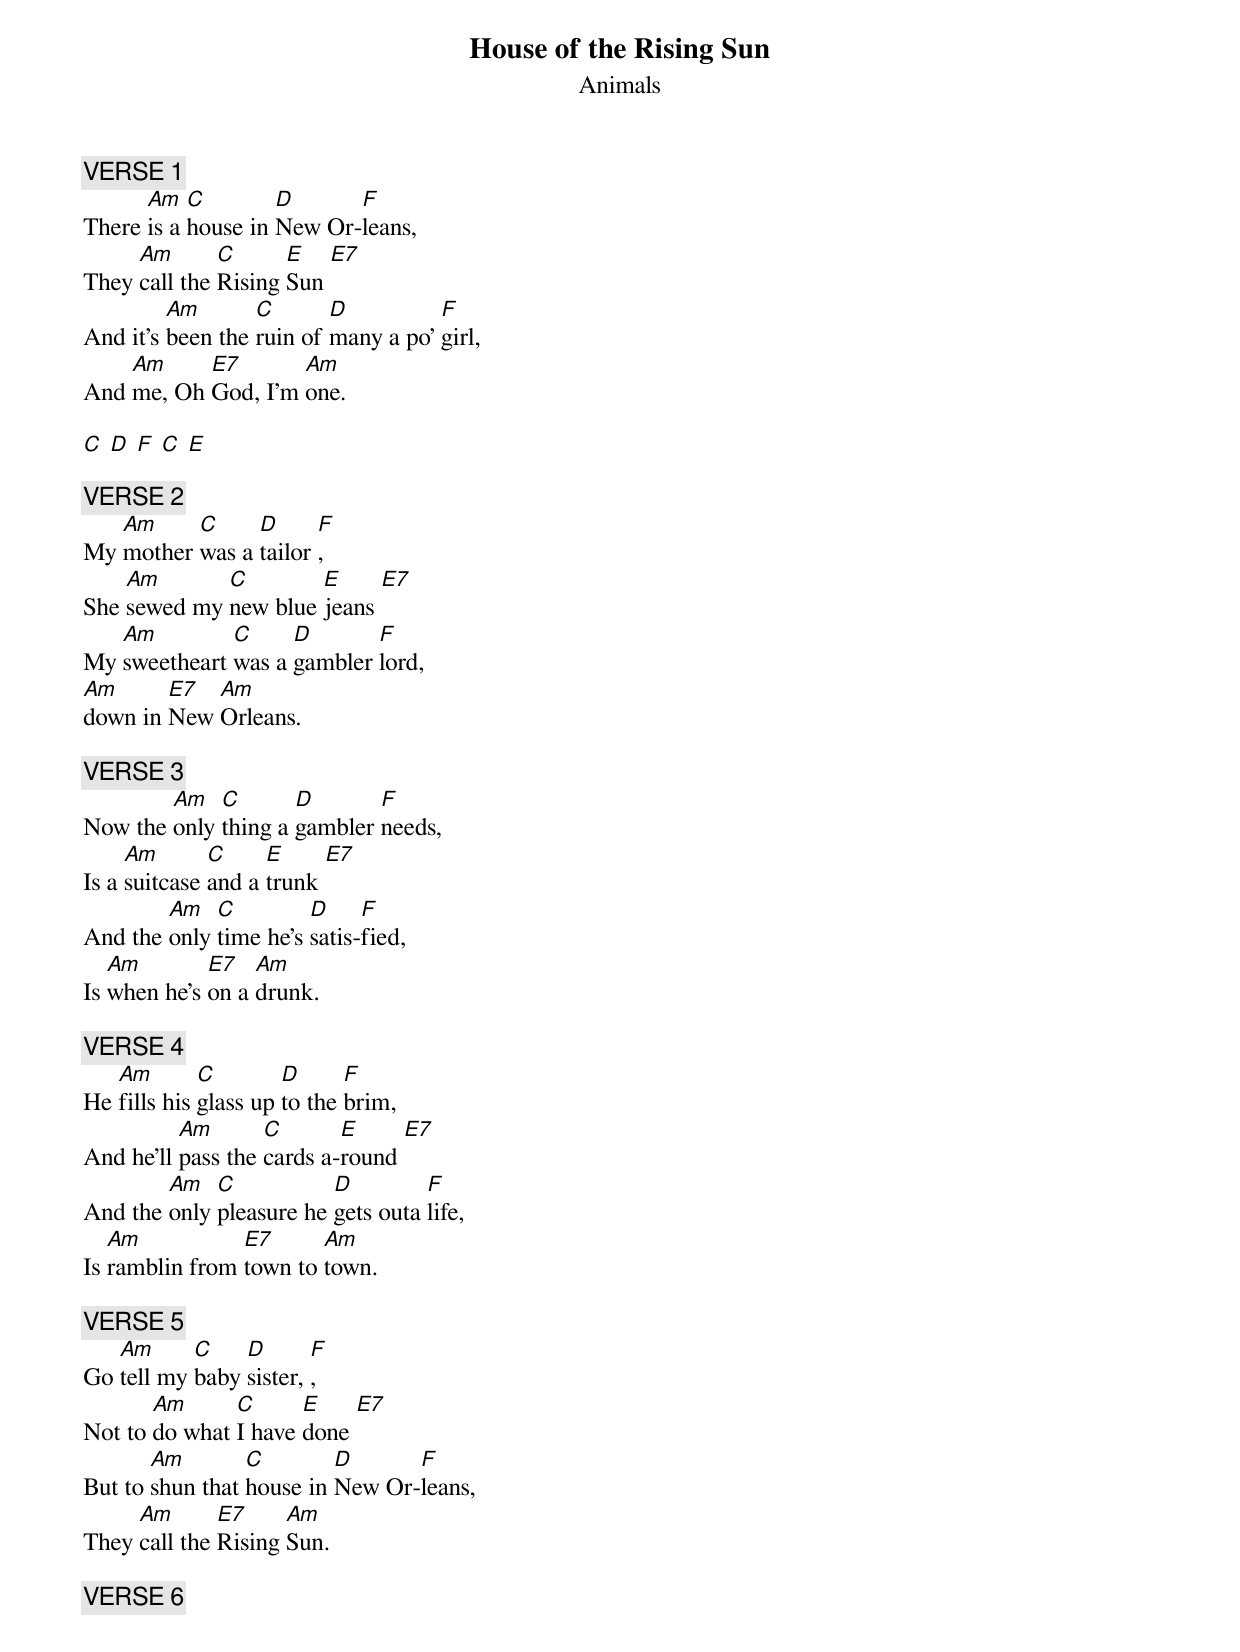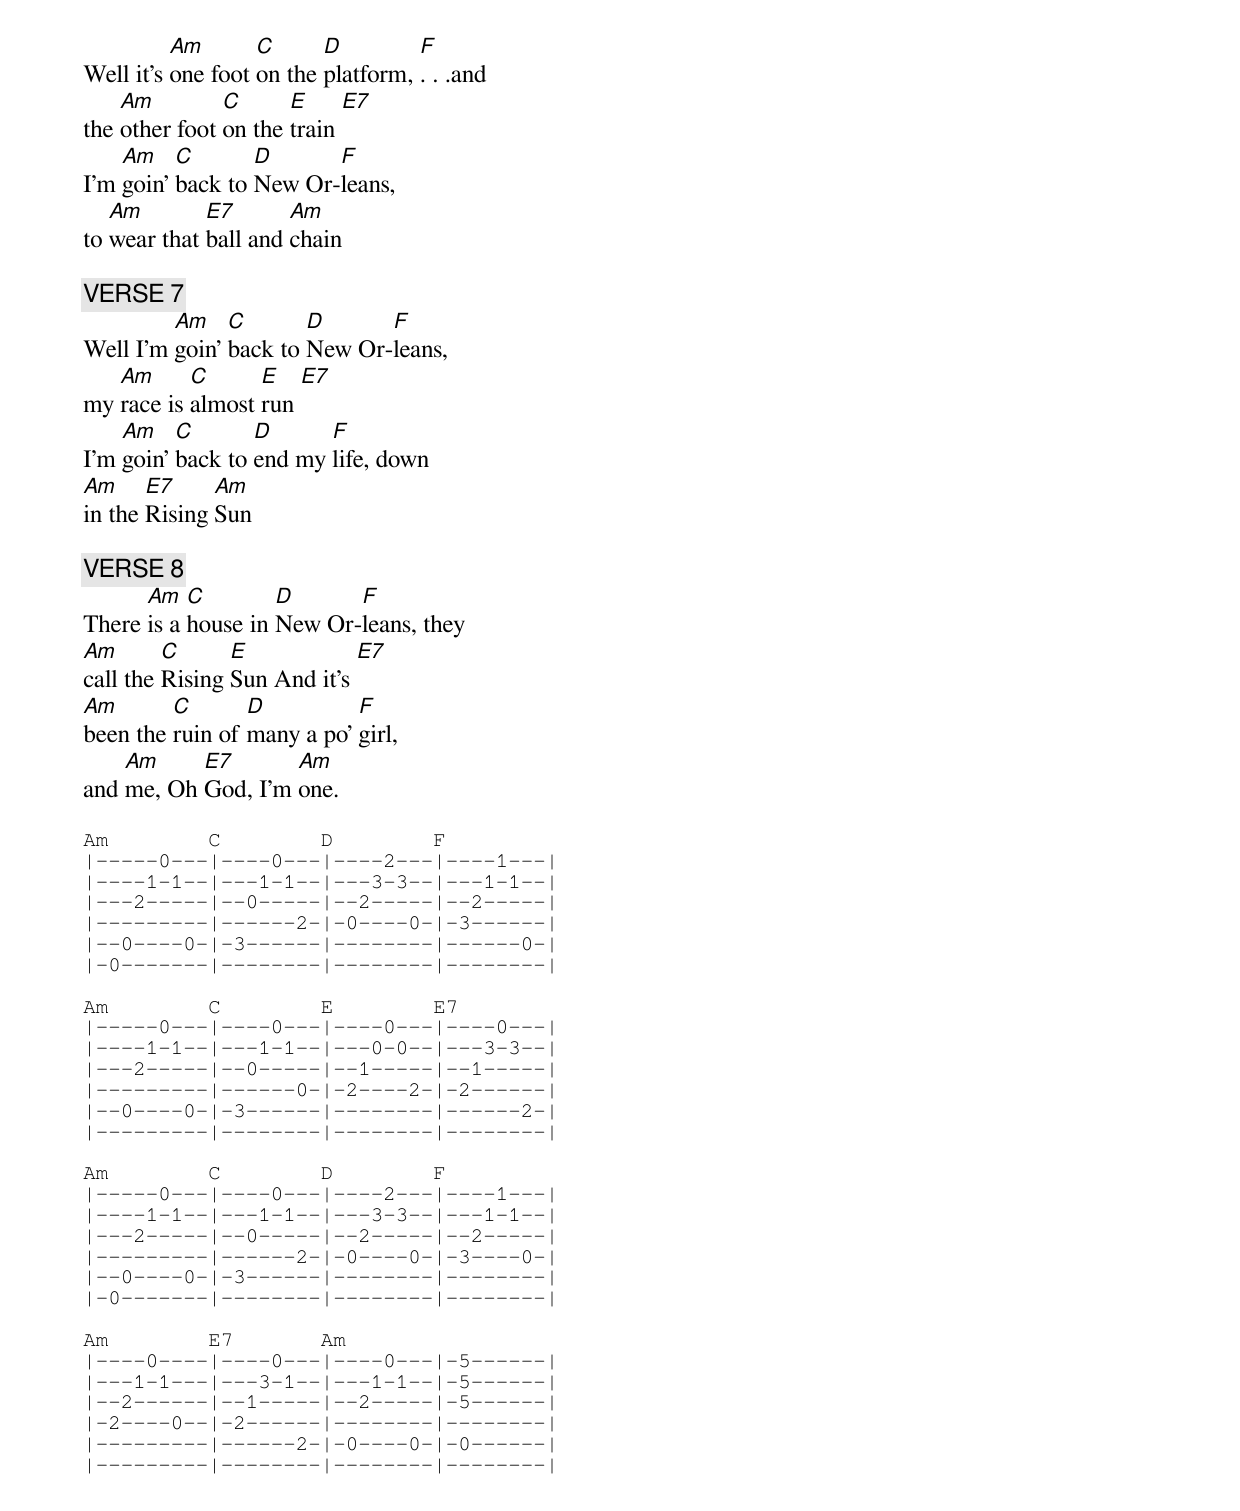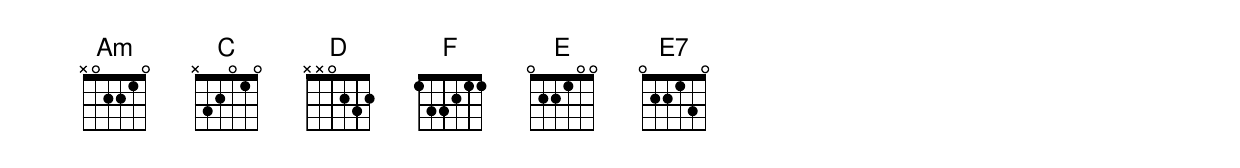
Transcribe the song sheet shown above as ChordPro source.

{t:House of the Rising Sun}
{st:Animals}

{c:VERSE 1}
There [Am]is a [C]house in [D]New Or-[F]leans,
They [Am]call the [C]Rising [E]Sun [E7]
And it's [Am]been the [C]ruin of [D]many a po' [F]girl,
And [Am]me, Oh [E7]God, I'm [Am]one.

[C] [D] [F] [C] [E]

{c:VERSE 2}
My [Am]mother [C]was a [D]tailor [F],
She [Am]sewed my [C]new blue [E]jeans [E7]
My [Am]sweetheart [C]was a [D]gambler [F]lord,
[Am]down in [E7]New [Am]Orleans.

{c:VERSE 3}
Now the [Am]only [C]thing a [D]gambler [F]needs,
Is a [Am]suitcase [C]and a [E]trunk [E7]
And the [Am]only [C]time he's [D]satis-[F]fied,
Is [Am]when he's [E7]on a [Am]drunk.

{c:VERSE 4}
He [Am]fills his [C]glass up [D]to the [F]brim,
And he'll [Am]pass the [C]cards a-[E]round [E7]
And the [Am]only [C]pleasure he [D]gets outa [F]life,
Is [Am]ramblin from [E7]town to [Am]town.

{c:VERSE 5}
Go [Am]tell my [C]baby [D]sister, [F],
Not to [Am]do what [C]I have [E]done [E7]
But to [Am]shun that [C]house in [D]New Or-[F]leans,
They [Am]call the [E7]Rising [Am]Sun.

{c:VERSE 6}
Well it's [Am]one foot [C]on the [D]platform, [F]. . .and
the [Am]other foot [C]on the [E]train [E7]
I'm [Am]goin' [C]back to [D]New Or-[F]leans,
to [Am]wear that [E7]ball and [Am]chain

{c:VERSE 7}
Well I'm [Am]goin' [C]back to [D]New Or-[F]leans,
my [Am]race is [C]almost [E]run [E7]
I'm [Am]goin' [C]back to [D]end my [F]life, down
[Am]in the [E7]Rising [Am]Sun

{c:VERSE 8}
There [Am]is a [C]house in [D]New Or-[F]leans, they
[Am]call the [C]Rising [E]Sun And it's [E7]
[Am]been the [C]ruin of [D]many a po' [F]girl,
and [Am]me, Oh [E7]God, I'm [Am]one.

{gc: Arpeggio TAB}
{sot}
Am        C        D        F
|-----0---|----0---|----2---|----1---|
|----1-1--|---1-1--|---3-3--|---1-1--|
|---2-----|--0-----|--2-----|--2-----|
|---------|------2-|-0----0-|-3------|
|--0----0-|-3------|--------|------0-|
|-0-------|--------|--------|--------|

Am        C        E        E7
|-----0---|----0---|----0---|----0---|
|----1-1--|---1-1--|---0-0--|---3-3--|
|---2-----|--0-----|--1-----|--1-----|
|---------|------0-|-2----2-|-2------|
|--0----0-|-3------|--------|------2-|
|---------|--------|--------|--------|

Am        C        D        F
|-----0---|----0---|----2---|----1---|
|----1-1--|---1-1--|---3-3--|---1-1--|
|---2-----|--0-----|--2-----|--2-----|
|---------|------2-|-0----0-|-3----0-|
|--0----0-|-3------|--------|--------|
|-0-------|--------|--------|--------|

Am        E7       Am
|----0----|----0---|----0---|-5------|
|---1-1---|---3-1--|---1-1--|-5------|
|--2------|--1-----|--2-----|-5------|
|-2----0--|-2------|--------|--------|
|---------|------2-|-0----0-|-0------|
|---------|--------|--------|--------|
{eot}
